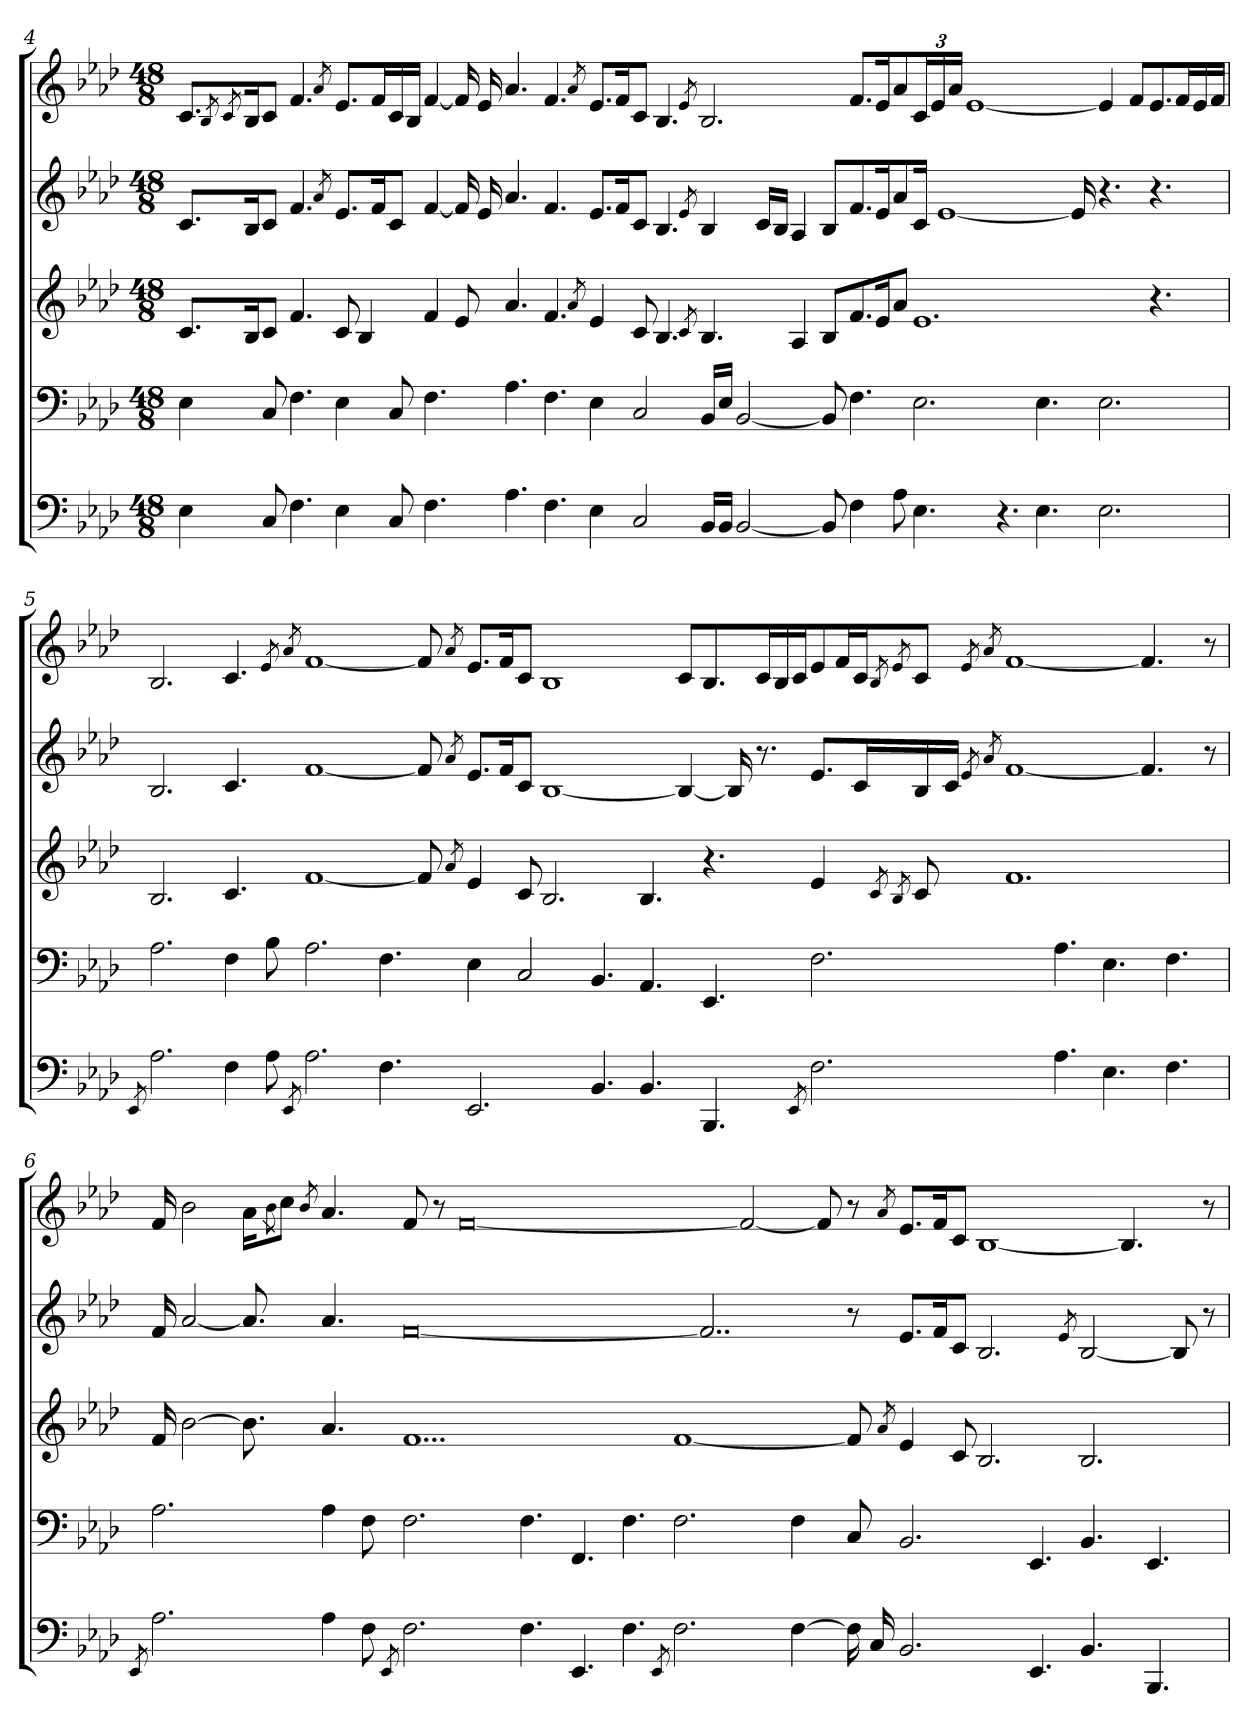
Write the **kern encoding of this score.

**kern	**kern	**kern	**kern	**kern
*part5	*part4	*part3	*part2	*part1
*staff5	*staff4	*staff3	*staff2	*staff1
*clefF4	*clefF4	*clefG2	*clefG2	*clefG2
*k[b-e-a-d-]	*k[b-e-a-d-]	*k[b-e-a-d-]	*k[b-e-a-d-]	*k[b-e-a-d-]
*M48/8	*M48/8	*M48/8	*M48/8	*M48/8
=4	=4	=4	=4	=4
4E-	4E-	8.c/L	8.c/L	8.c/L
.	.	.	.	8qB-/
.	.	.	.	8qc/
.	.	16B-/K	16B-/K	16B-/K
8C	8C	8c/J	8c/J	8c/J
4.F	4.F	4.f	4.f	4.f
.	.	.	8qa-	8qa-
4E-	4E-	8c	8.e-/L	8.e-/L
.	.	4B-	.	.
.	.	.	16f/K	16f/L
8C	8C	.	8c/J	16c/
.	.	.	.	16B-/JJ
4.F	4.F	4f	[4f	[4f
.	.	8e-	16f]	16f]
.	.	.	16e-	16e-
4.A-	4.A-	4.a-	4.a-	4.a-
4.F	4.F	4.f	4.f	4.f
.	.	8qa-	.	8qa-
4E-	4E-	4e-	8.e-/L	8.e-/L
.	.	.	16f/K	16f/K
2C	2C	8c	8c/J	8c/J
.	.	4.B-	4.B-	4.B-
.	.	8qc	8qe-	8qe-
16BB-/LL	16BB-/LL	4.B-	4B-	2.B-
16BB-/JJ	16E-/JJ	.	.	.
[2BB-	[2BB-	.	.	.
.	.	.	16c/LL	.
.	.	.	16B-/JJ	.
.	.	4A-	4A-	.
8BB-]	8BB-]	8B-/L	8B-/L	.
4F	4.F	8.f/	8.f/	8.f/L
.	.	16e-/K	16e-/K	16e-/K
8A-	.	8a-/J	8a-/	8a-/
4.E-	2.E-	1.e-	16c/Jk	24c/L
.	.	.	.	24e-/
.	.	.	[1e-	.
.	.	.	.	24a-/JJ
.	.	.	.	[1e-
4.r	.	.	.	.
4.E-	4.E-	.	.	.
.	.	.	16e-]	.
2.E-	2.E-	.	4.r	4e-]
.	.	.	.	8f/L
.	.	4.r	4.r	8.e-/
.	.	.	.	16f/L
.	.	.	.	16e-/
.	.	.	.	16f/JJ
=5	=5	=5	=5	=5
8qEE-	.	.	.	.
2.A-	2.A-	2.B-	2.B-	2.B-
4F	4F	4.c	4.c	4.c
8A-	8B-	.	.	.
.	.	.	.	8qe-
8qEE-	.	.	.	8qa-
2.A-	2.A-	[1f	[1f	[1f
4.F	4.F	.	.	.
.	.	8f]	8f]	8f]
.	.	8qa-	8qa-	8qa-
2.EE-	4E-	4e-	8.e-/L	8.e-/L
.	.	.	16f/K	16f/K
.	2C	8c	8c/J	8c/J
.	.	2.B-	[1B-	1B-
4.BB-	4.BB-	.	.	.
4.BB-	4.AA-	4.B-	.	.
.	.	.	4B-_	8c/L
4.BBB-	4.EE-	4.r	.	8.B-/
.	.	.	16B-]	.
.	.	.	8.r	16c/L
.	.	.	.	16B-/
.	.	.	.	16c/J
8qEE-	.	.	.	.
2.F	2.F	4e-	8.e-/L	8e-/
.	.	.	.	16f/L
.	.	.	16c/L	16c/J
.	.	8qc	.	8qB-/
.	.	8qB-	.	8qe-/
.	.	8c	16B-/	8c/J
.	.	.	16c/JJ	.
.	.	.	8qe-	8qe-
.	.	.	8qa-	8qa-
.	.	1.f	[1f	[1f
4.A-	4.A-	.	.	.
4.E-	4.E-	.	.	.
.	.	.	4.f]	4.f]
4.F	4.F	.	.	.
.	.	.	8r	8r
=6	=6	=6	=6	=6
8qEE-	.	.	.	.
2.A-	2.A-	16f	16f	16f
.	.	[2b-	[2a-	2b-
.	.	8.b-]	8.a-]	16a-\KL
.	.	.	.	8qb-\
.	.	.	.	8cc\J
.	.	.	.	8qb-
4A-	4A-	4.a-	4.a-	4.a-
8F	8F	.	.	.
8qEE-	.	.	.	.
2.F	2.F	1...f	[0f	8f
.	.	.	.	8r
.	.	.	.	[0f
4.F	4.F	.	.	.
4.EE-	4.FF	.	.	.
4.F	4.F	.	.	.
8qEE-	.	.	.	.
2.F	2.F	[1f	.	.
.	.	.	2..f]	.
.	.	.	.	2f_
[4F	4F	.	.	.
.	.	.	.	8f]
16F]	8C	8f]	8r	8r
16C	.	.	.	.
.	.	8qa-	.	8qa-
2.BB-	2.BB-	4e-	8.e-/L	8.e-/L
.	.	.	16f/K	16f/K
.	.	8c	8c/J	8c/J
.	.	2.B-	2.B-	[1B-
4.EE-	4.EE-	.	.	.
.	.	.	8qe-	.
4.BB-	4.BB-	2.B-	[2B-	.
.	.	.	.	4.B-]
4.BBB-	4.EE-	.	.	.
.	.	.	8B-]	.
.	.	.	8r	8r
=	=	=	=	=
*-	*-	*-	*-	*-
